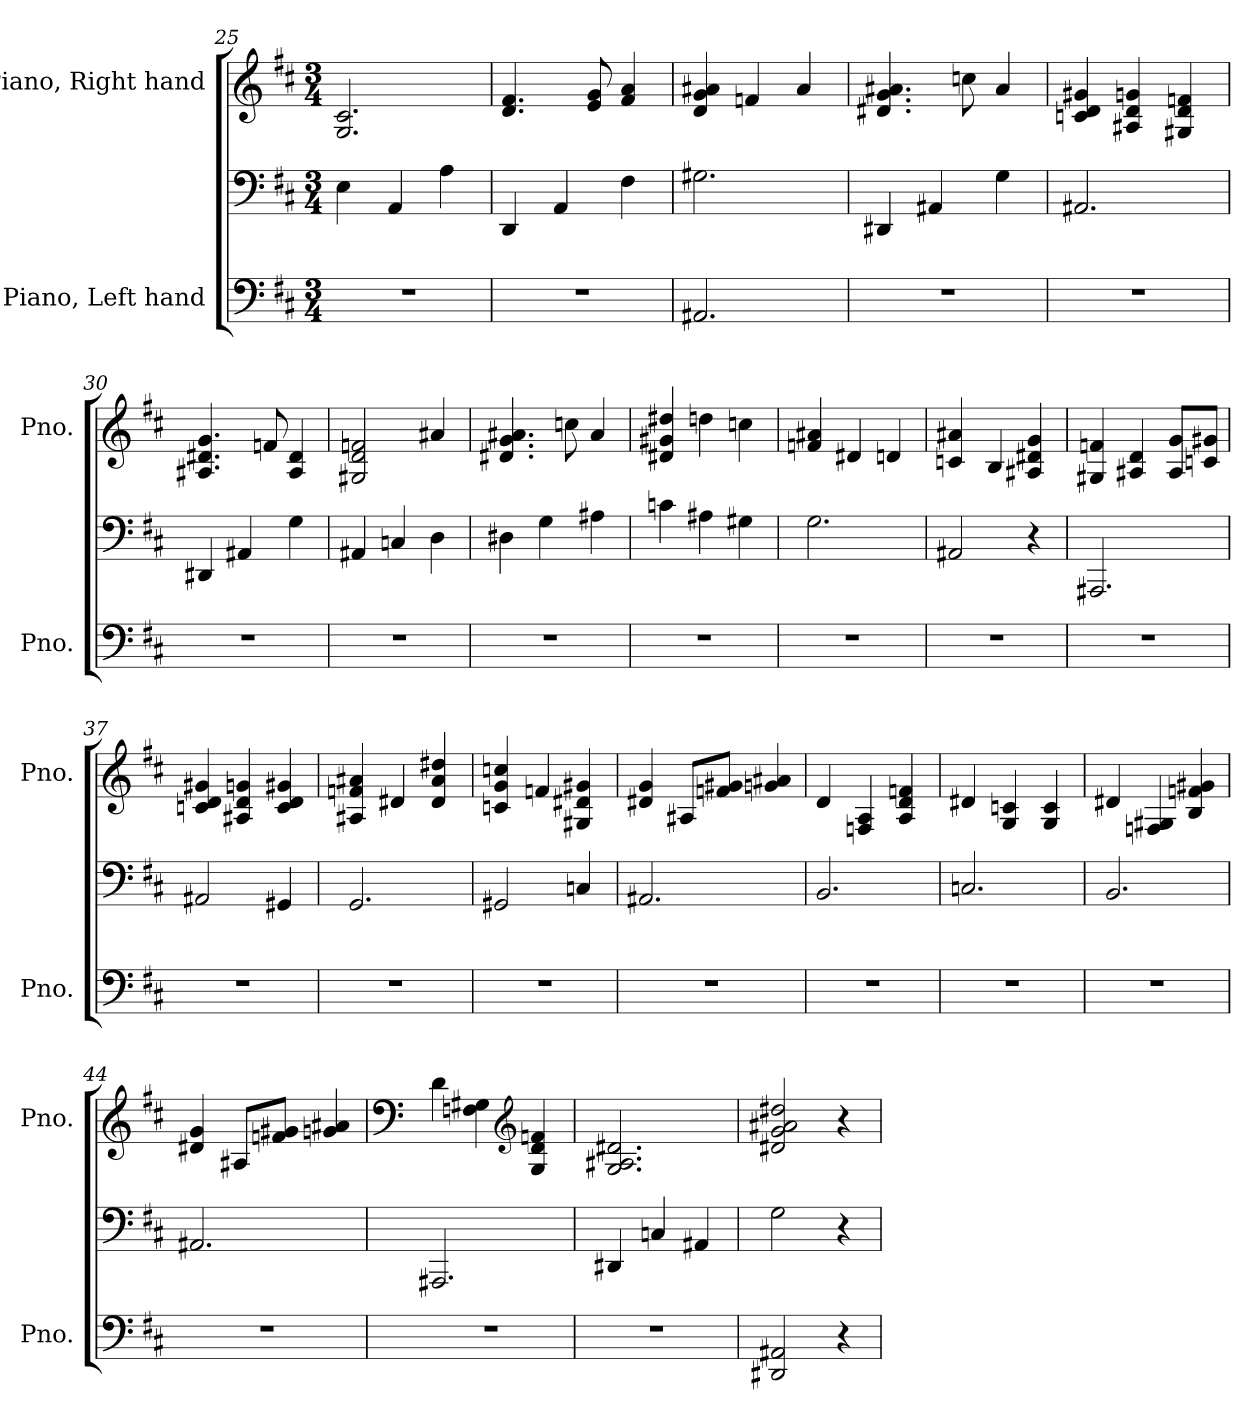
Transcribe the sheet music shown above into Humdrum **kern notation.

**kern	**kern	**kern
*part2	*part2	*part1
*staff3	*staff2	*staff1
*I"Piano, Left hand	*	*I"Piano, Right hand
*I'Pno.	*	*I'Pno.
*clefF4	*clefF4	*clefG2
*k[f#c#]	*k[f#c#]	*k[f#c#]
*M3/4	*M3/4	*M3/4
=25	=25	=25
2.r	4E\	2.G/ 2.c#/
.	4AA/	.
.	4A\	.
=26	=26	=26
2.r	4DD/	4.d/ 4.f#/
.	4AA/	.
.	.	8e/ 8g/
.	4F#\	4f#/ 4a/
=27	=27	=27
2.AA#X/	2.G#X\	4d/ 4g/ 4a#X/
.	.	4fn/
.	.	4a#/
=28	=28	=28
2.r	4DD#X/	4.d#X/ 4.g/ 4.a#X/
.	4AA#X/	.
.	.	8ccn\
.	4G\	4a#/
=29	=29	=29
2.r	2.AA#X/	4cn/ 4d/ 4g#X/
.	.	4A#X/ 4d/ 4gn/
.	.	4G#X/ 4d/ 4fn/
=30	=30	=30
2.r	4DD#X/	4.A#X/ 4.d#X/ 4.g/
.	4AA#X/	.
.	.	8fn/
.	4G\	4A#/ 4d#/
!!LO:PB:g=z
=31	=31	=31
2.r	4AA#X/	2G#X/ 2d/ 2fn/
.	4Cn/	.
.	4D\	4a#X/
=32	=32	=32
2.r	4D#X\	4.d#X/ 4.g/ 4.a#X/
.	4G\	.
.	.	8ccn\
.	4A#X\	4a#/
=33	=33	=33
2.r	4cn\	4d#X/ 4g#X/ 4dd#X/
.	4A#X\	4ddn\
.	4G#X\	4ccn\
=34	=34	=34
2.r	2.G\	4fn/ 4a#X/
.	.	4d#X/
.	.	4dn/
=35	=35	=35
2.r	2AA#X/	4cn/ 4a#X/
.	.	4B/
.	4r	4A#X/ 4d#X/ 4g/
=36	=36	=36
2.r	2.AAA#X/	4G#X/ 4fn/
.	.	4A#X/ 4d/
.	.	8A#/ 8g/L
.	.	8cn/ 8g#X/J
!!LO:LB:g=z
=37	=37	=37
2.r	2AA#X/	4cn/ 4d/ 4g#X/
.	.	4A#X/ 4d/ 4gn/
.	4GG#X/	4c/ 4d/ 4g#X/
=38	=38	=38
2.r	2.GG/	4A#X/ 4fn/ 4a#X/
.	.	4d#X/
.	.	4d#/ 4a#/ 4dd#X/
=39	=39	=39
2.r	2GG#X/	4cn/ 4g/ 4ccn/
.	.	4fn/
.	4Cn/	4G#X/ 4d#X/ 4g#X/
=40	=40	=40
2.r	2.AA#X/	4d#X/ 4g/
.	.	8A#X/L
.	.	8fn/ 8g#X/J
.	.	4gn/ 4a#X/
=41	=41	=41
2.r	2.BB/	4d/
.	.	4Fn/ 4A/
.	.	4A/ 4d/ 4fn/
=42	=42	=42
2.r	2.Cn/	4d#X/
.	.	4G/ 4cn/
.	.	4G/ 4c/
!!LO:LB:g=z
=43	=43	=43
2.r	2.BB/	4d#X/
.	.	4Fn/ 4G#X/
.	.	4B/ 4fn/ 4g#X/
=44	=44	=44
2.r	2.AA#X/	4d#X/ 4g/
.	.	8A#X/L
.	.	8fn/ 8g#X/J
.	.	4gn/ 4a#X/
=45	=45	=45
*	*	*clefF4
2.r	2.AAA#X/	4d\
.	.	4Fn\ 4G#X\
*	*	*clefG2
.	.	4G#/ 4d/ 4fn/
=46	=46	=46
2.r	4DD#X/	2.G/ 2.A#X/ 2.d#X/
.	4Cn/	.
.	4AA#X/	.
=47	=47	=47
2DD#X/ 2AA#X/	2G\	2d#X/ 2g/ 2a#X/ 2dd#X/
4r	4r	4r
=	=	=
*-	*-	*-
